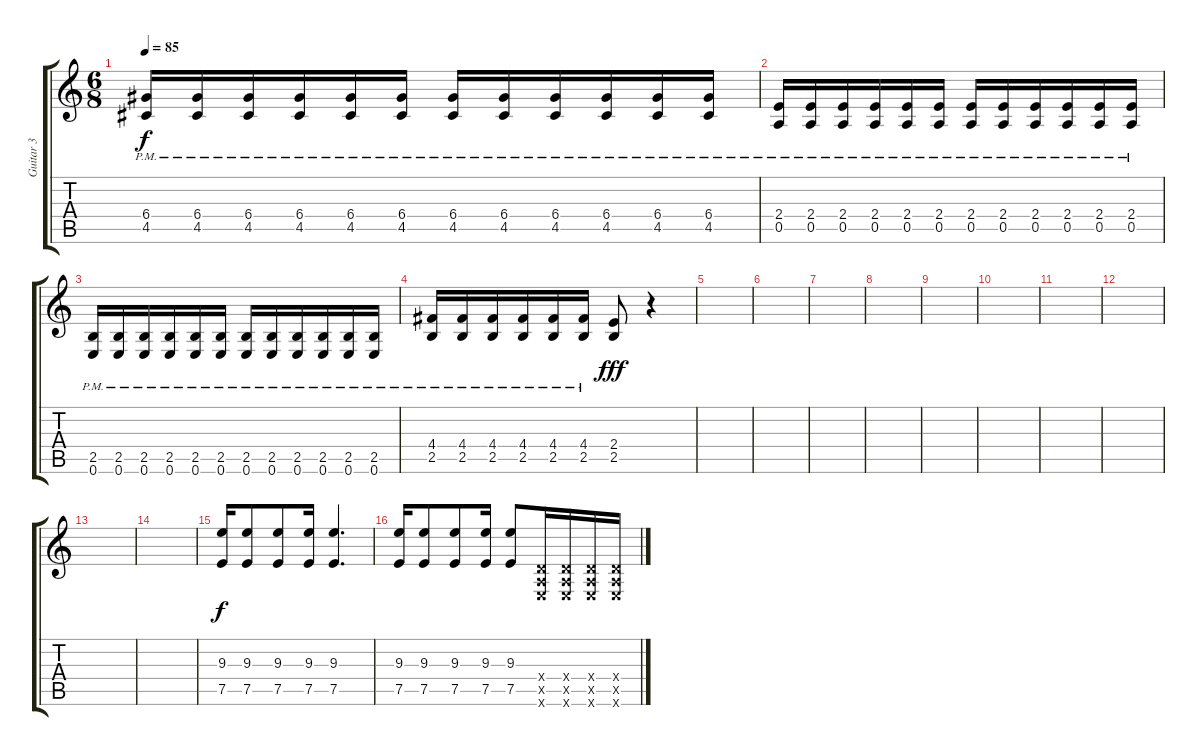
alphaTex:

\track ("Guitar 3" "Guitar 3") {instrument overdrivenguitar}
\staff {score tabs}
\tuning (E4 B3 G3 D3 A2 E2) {hide}
\ts (6 8)
\tempo 85
\clef g2
\ks c
(6.4{pm} 4.5{pm}).16{dy f volume 16} (6.4{pm} 4.5{pm}).16 (6.4{pm} 4.5{pm}).16 (6.4{pm} 4.5{pm}).16 (6.4{pm} 4.5{pm}).16 (6.4{pm} 4.5{pm}).16 (6.4{pm} 4.5{pm}).16 (6.4{pm} 4.5{pm}).16 (6.4{pm} 4.5{pm}).16 (6.4{pm} 4.5{pm}).16 (6.4{pm} 4.5{pm}).16 (6.4{pm} 4.5{pm}).16 |
(2.4{pm} 0.5{pm}).16 (2.4{pm} 0.5{pm}).16 (2.4{pm} 0.5{pm}).16 (2.4{pm} 0.5{pm}).16 (2.4{pm} 0.5{pm}).16 (2.4{pm} 0.5{pm}).16 (2.4{pm} 0.5{pm}).16 (2.4{pm} 0.5{pm}).16 (2.4{pm} 0.5{pm}).16 (2.4{pm} 0.5{pm}).16 (2.4{pm} 0.5{pm}).16 (2.4{pm} 0.5{pm}).16 |
(2.5{pm} 0.6).16 (2.5{pm} 0.6).16 (2.5{pm} 0.6).16 (2.5{pm} 0.6).16 (2.5{pm} 0.6).16 (2.5{pm} 0.6).16 (2.5{pm} 0.6).16 (2.5{pm} 0.6).16 (2.5{pm} 0.6).16 (2.5{pm} 0.6).16 (2.5{pm} 0.6).16 (2.5{pm} 0.6).16 |
(4.4{pm} 2.5{pm}).16 (4.4{pm} 2.5{pm}).16 (4.4{pm} 2.5{pm}).16 (4.4{pm} 2.5{pm}).16 (4.4{pm} 2.5{pm}).16 (4.4{pm} 2.5{pm}).16 (2.4 2.5).8{dy fff} r.4 |
|
|
|
|
|
|
|
|
|
|
(9.3 7.5).16{dy f volume 11} (9.3 7.5).8 (9.3 7.5).8 (9.3 7.5).16 (9.3 7.5).4{d} |
(9.3 7.5).16 (9.3 7.5).8 (9.3 7.5).8 (9.3 7.5).16 (9.3 7.5).8 (0.4{x} 0.5{x} 0.6{x}).16 (0.4{x} 0.5{x} 0.6{x}).16 (0.4{x} 0.5{x} 0.6{x}).16 (0.4{x} 0.5{x} 0.6{x}).16
